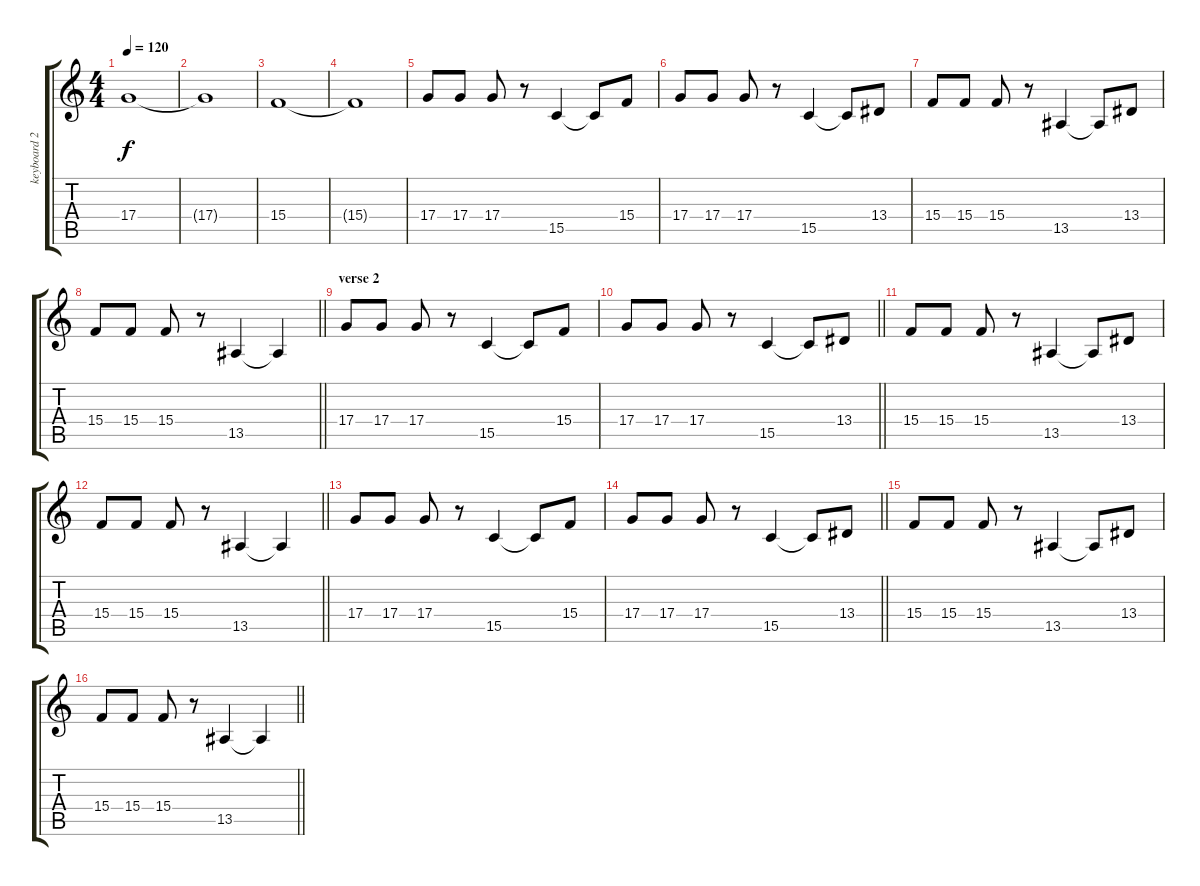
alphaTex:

\track ("keyboard 2" "keyboard 2") {instrument pad2warm}
\staff {score tabs}
\tuning (E4 B3 G3 D3 A2 E2) {hide}
\ts (4 4)
\tempo 120
\clef g2
\ks c
17.4.1{dy f} |
17.4{t}.1 |
15.4.1 |
15.4{t}.1 |
17.4.8{volume 12 instrument pad2warm} 17.4.8 17.4.8 r.8 15.5.4 15.5{t}.8 15.4.8 |
17.4.8 17.4.8 17.4.8 r.8 15.5.4 15.5{t}.8 13.4.8 |
15.4.8 15.4.8 15.4.8 r.8 13.5.4 13.5{t}.8 13.4.8 |
\barLineRight lightlight
15.4.8 15.4.8 15.4.8 r.8 13.5.4 13.5{t}.4 |
\section ("" "verse 2")
17.4.8 17.4.8 17.4.8 r.8 15.5.4 15.5{t}.8 15.4.8 |
\barLineRight lightlight
17.4.8 17.4.8 17.4.8 r.8 15.5.4 15.5{t}.8 13.4.8 |
15.4.8 15.4.8 15.4.8 r.8 13.5.4 13.5{t}.8 13.4.8 |
\barLineRight lightlight
15.4.8 15.4.8 15.4.8 r.8 13.5.4 13.5{t}.4 |
17.4.8 17.4.8 17.4.8 r.8 15.5.4 15.5{t}.8 15.4.8 |
\barLineRight lightlight
17.4.8 17.4.8 17.4.8 r.8 15.5.4 15.5{t}.8 13.4.8 |
15.4.8 15.4.8 15.4.8 r.8 13.5.4 13.5{t}.8 13.4.8 |
\barLineRight lightlight
15.4.8 15.4.8 15.4.8 r.8 13.5.4 13.5{t}.4
